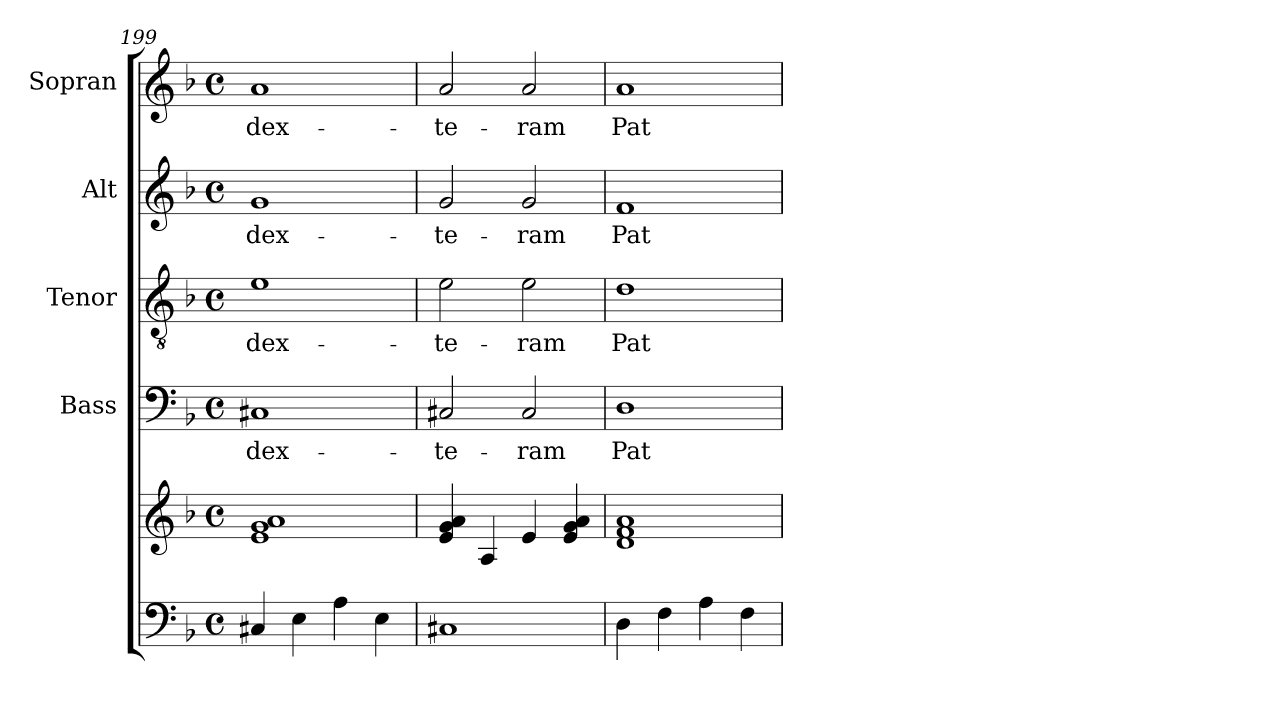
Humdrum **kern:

**kern	**kern	**kern	**text	**kern	**text	**kern	**text	**kern	**text
*part5	*part5	*part4	*part4	*part3	*part3	*part2	*part2	*part1	*part1
*staff6	*staff5	*staff4	*staff4	*staff3	*staff3	*staff2	*staff2	*staff1	*staff1
*	*	*I"Bass	*	*I"Tenor	*	*I"Alt	*	*I"Sopran	*
*	*	*I'B.	*	*I'T.	*	*I'A.	*	*I'S.	*
*clefF4	*clefG2	*clefF4	*	*clefGv2	*	*clefG2	*	*clefG2	*
*k[b-]	*k[b-]	*k[b-]	*	*k[b-]	*	*k[b-]	*	*k[b-]	*
*F:	*F:	*F:	*	*F:	*	*F:	*	*F:	*
*M4/4	*M4/4	*M4/4	*	*M4/4	*	*M4/4	*	*M4/4	*
*met(c)	*met(c)	*met(c)	*	*met(c)	*	*met(c)	*	*met(c)	*
=199	=199	=199	=199	=199	=199	=199	=199	=199	=199
!	!	!	!LO:LY:b	!	!LO:LY:b	!	!LO:LY:b	!	!LO:LY:b
4C#X/	1e 1g 1a	1C#X	dex-	1e	dex-	1g	dex-	1a	dex-
4E\	.	.	.	.	.	.	.	.	.
4A\	.	.	.	.	.	.	.	.	.
4E\	.	.	.	.	.	.	.	.	.
=200	=200	=200	=200	=200	=200	=200	=200	=200	=200
!	!	!	!LO:LY:b	!	!LO:LY:b	!	!LO:LY:b	!	!LO:LY:b
1C#X	4e/ 4g/ 4a/	2C#X/	-te-	2e\	-te-	2g/	-te-	2a/	-te-
.	4A/	.	.	.	.	.	.	.	.
!	!	!	!LO:LY:b	!	!LO:LY:b	!	!LO:LY:b	!	!LO:LY:b
.	4e/	2C#/	-ram	2e\	-ram	2g/	-ram	2a/	-ram
.	4e/ 4g/ 4a/	.	.	.	.	.	.	.	.
=201	=201	=201	=201	=201	=201	=201	=201	=201	=201
!	!	!	!LO:LY:b	!	!LO:LY:b	!	!LO:LY:b	!	!LO:LY:b
4D\	1d 1f 1a	1D	Pat-	1d	Pat-	1f	Pat-	1a	Pat-
4F\	.	.	.	.	.	.	.	.	.
4A\	.	.	.	.	.	.	.	.	.
4F\	.	.	.	.	.	.	.	.	.
=	=	=	=	=	=	=	=	=	=
*-	*-	*-	*-	*-	*-	*-	*-	*-	*-
